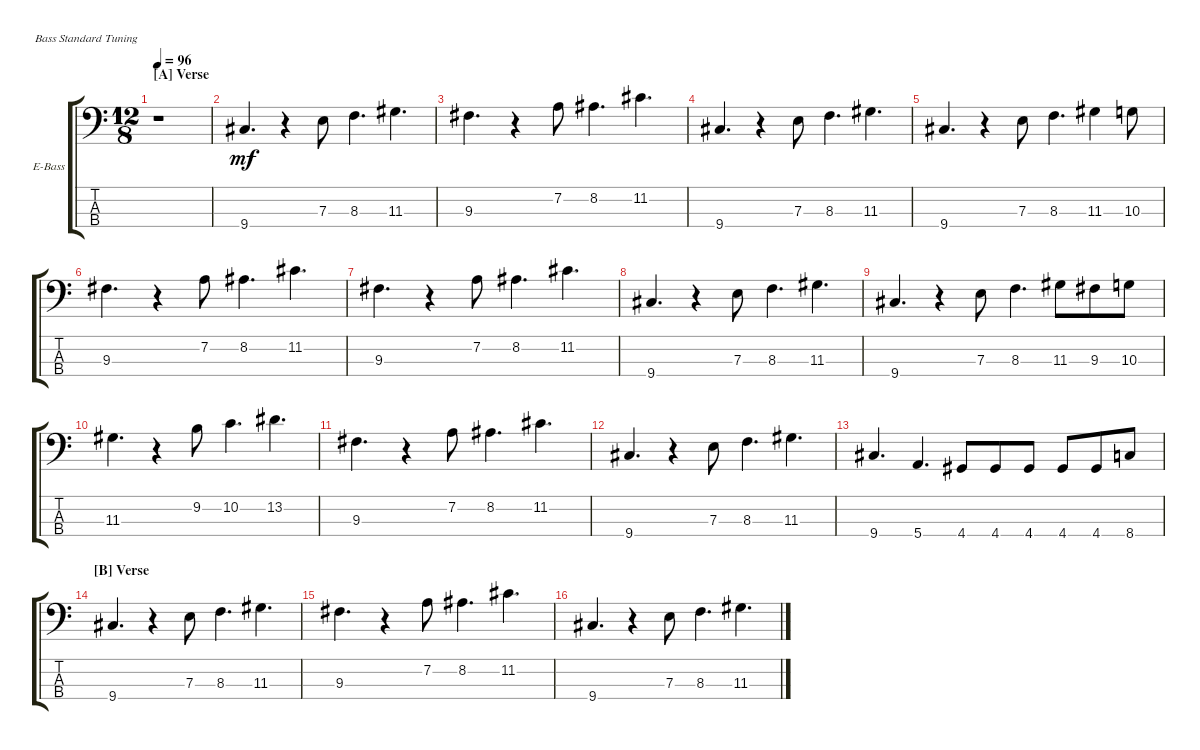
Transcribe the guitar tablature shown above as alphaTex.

\bracketExtendMode groupsimilarinstruments
\firstSystemTrackNameOrientation horizontal
\otherSystemsTrackNameOrientation horizontal
\track (" (Bill Willis)-Electric Bass (Finger)" "E-Bass") {instrument acousticgrandpiano}
\staff {score tabs}
\tuning (G2 D2 A1 E1)
\displaytranspose 12
\ts (12 8)
\section ("A" "Verse")
\tempo 96
\clef f4
\ks c
r.1{dy mf instrument acousticgrandpiano} |
9.4.4{d} r.4 7.3.8 8.3.4{d} 11.3.4{d} |
9.3.4{d} r.4 7.2.8 8.2.4{d} 11.2.4{d} |
9.4.4{d} r.4 7.3.8 8.3.4{d} 11.3.4{d} |
9.4.4{d} r.4 7.3.8 8.3.4{d} 11.3.4 10.3.8 |
9.3.4{d} r.4 7.2.8 8.2.4{d} 11.2.4{d} |
9.3.4{d} r.4 7.2.8 8.2.4{d} 11.2.4{d} |
9.4.4{d} r.4 7.3.8 8.3.4{d} 11.3.4{d} |
9.4.4{d} r.4 7.3.8 8.3.4{d} 11.3.8 9.3.8 10.3.8 |
11.3.4{d} r.4 9.2.8 10.2.4{d} 13.2.4{d} |
9.3.4{d} r.4 7.2.8 8.2.4{d} 11.2.4{d} |
9.4.4{d} r.4 7.3.8 8.3.4{d} 11.3.4{d} |
9.4.4{d} 5.4.4{d} 4.4.8 4.4.8 4.4.8 4.4.8 4.4.8 8.4.8 |
\section ("B" "Verse")
9.4.4{d} r.4 7.3.8 8.3.4{d} 11.3.4{d} |
9.3.4{d} r.4 7.2.8 8.2.4{d} 11.2.4{d} |
9.4.4{d} r.4 7.3.8 8.3.4{d} 11.3.4{d}
